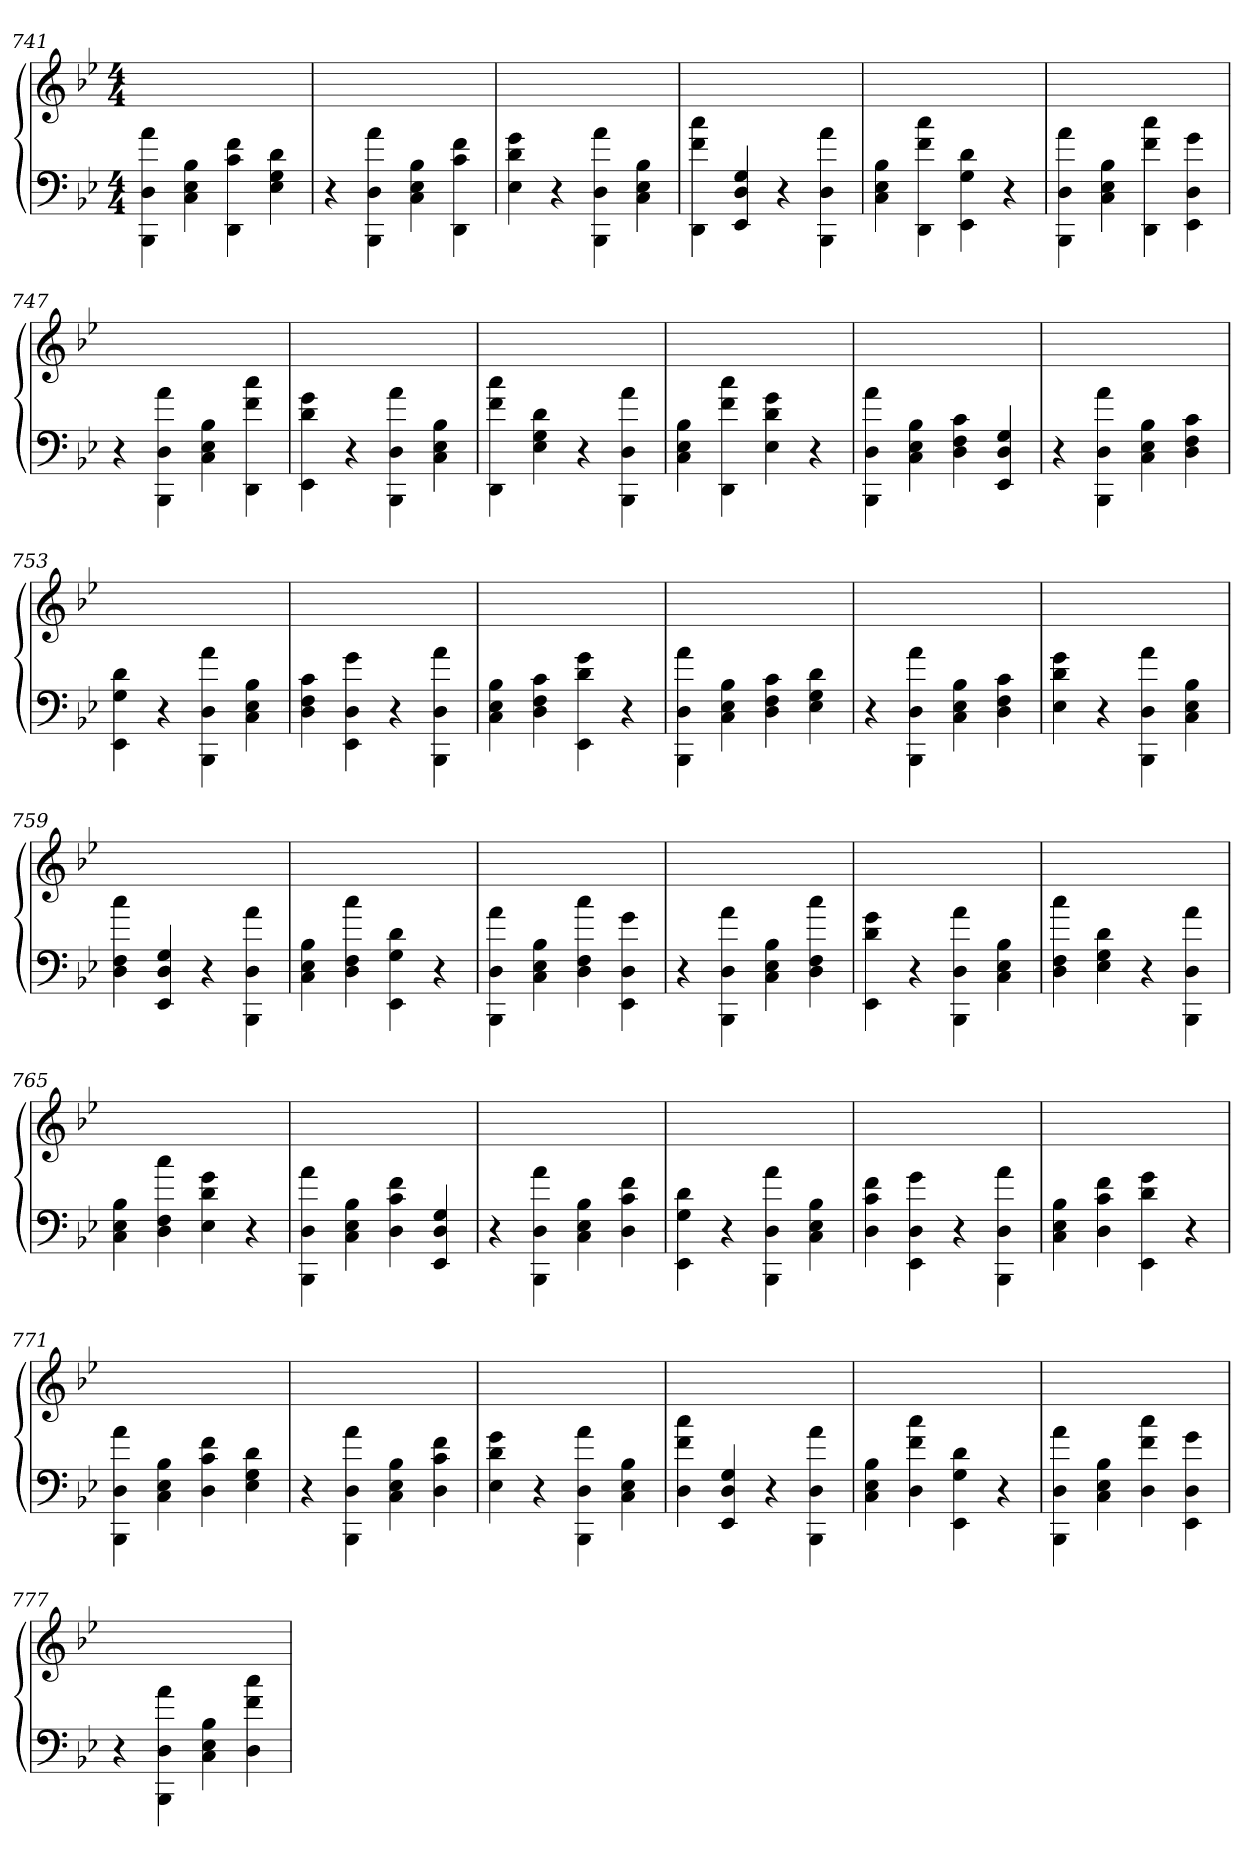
**kern	**kern
*part2	*part1
*staff2	*staff1
*clefF4	*clefG2
*k[b-e-]	*k[b-e-]
*B-:	*B-:
*M4/4	*M4/4
=741	=741
4BBB- 4D 4a	1ryy
4C 4E- 4B-	.
4DD 4c 4f	.
4E- 4G 4d	.
=742	=742
4r	1ryy
4BBB- 4D 4a	.
4C 4E- 4B-	.
4DD 4c 4f	.
=743	=743
4E- 4d 4g	1ryy
4r	.
4BBB- 4D 4a	.
4C 4E- 4B-	.
=744	=744
4DD 4f 4cc	1ryy
4EE- 4D 4G	.
4r	.
4BBB- 4D 4a	.
=745	=745
4C 4E- 4B-	1ryy
4DD 4f 4cc	.
4EE- 4G 4d	.
4r	.
=746	=746
4BBB- 4D 4a	1ryy
4C 4E- 4B-	.
4DD 4f 4cc	.
4EE- 4D 4g	.
=747	=747
4r	1ryy
4BBB- 4D 4a	.
4C 4E- 4B-	.
4DD 4f 4cc	.
=748	=748
4EE- 4d 4g	1ryy
4r	.
4BBB- 4D 4a	.
4C 4E- 4B-	.
=749	=749
4DD 4f 4cc	1ryy
4E- 4G 4d	.
4r	.
4BBB- 4D 4a	.
=750	=750
4C 4E- 4B-	1ryy
4DD 4f 4cc	.
4E- 4d 4g	.
4r	.
=751	=751
4BBB- 4D 4a	1ryy
4C 4E- 4B-	.
4D 4F 4c	.
4EE- 4D 4G	.
=752	=752
4r	1ryy
4BBB- 4D 4a	.
4C 4E- 4B-	.
4D 4F 4c	.
=753	=753
4EE- 4G 4d	1ryy
4r	.
4BBB- 4D 4a	.
4C 4E- 4B-	.
=754	=754
4D 4F 4c	1ryy
4EE- 4D 4g	.
4r	.
4BBB- 4D 4a	.
=755	=755
4C 4E- 4B-	1ryy
4D 4F 4c	.
4EE- 4d 4g	.
4r	.
=756	=756
4BBB- 4D 4a	1ryy
4C 4E- 4B-	.
4D 4F 4c	.
4E- 4G 4d	.
=757	=757
4r	1ryy
4BBB- 4D 4a	.
4C 4E- 4B-	.
4D 4F 4c	.
=758	=758
4E- 4d 4g	1ryy
4r	.
4BBB- 4D 4a	.
4C 4E- 4B-	.
=759	=759
4D 4F 4cc	1ryy
4EE- 4D 4G	.
4r	.
4BBB- 4D 4a	.
=760	=760
4C 4E- 4B-	1ryy
4D 4F 4cc	.
4EE- 4G 4d	.
4r	.
=761	=761
4BBB- 4D 4a	1ryy
4C 4E- 4B-	.
4D 4F 4cc	.
4EE- 4D 4g	.
=762	=762
4r	1ryy
4BBB- 4D 4a	.
4C 4E- 4B-	.
4D 4F 4cc	.
=763	=763
4EE- 4d 4g	1ryy
4r	.
4BBB- 4D 4a	.
4C 4E- 4B-	.
=764	=764
4D 4F 4cc	1ryy
4E- 4G 4d	.
4r	.
4BBB- 4D 4a	.
=765	=765
4C 4E- 4B-	1ryy
4D 4F 4cc	.
4E- 4d 4g	.
4r	.
=766	=766
4BBB- 4D 4a	1ryy
4C 4E- 4B-	.
4D 4c 4f	.
4EE- 4D 4G	.
=767	=767
4r	1ryy
4BBB- 4D 4a	.
4C 4E- 4B-	.
4D 4c 4f	.
=768	=768
4EE- 4G 4d	1ryy
4r	.
4BBB- 4D 4a	.
4C 4E- 4B-	.
=769	=769
4D 4c 4f	1ryy
4EE- 4D 4g	.
4r	.
4BBB- 4D 4a	.
=770	=770
4C 4E- 4B-	1ryy
4D 4c 4f	.
4EE- 4d 4g	.
4r	.
=771	=771
4BBB- 4D 4a	1ryy
4C 4E- 4B-	.
4D 4c 4f	.
4E- 4G 4d	.
=772	=772
4r	1ryy
4BBB- 4D 4a	.
4C 4E- 4B-	.
4D 4c 4f	.
=773	=773
4E- 4d 4g	1ryy
4r	.
4BBB- 4D 4a	.
4C 4E- 4B-	.
=774	=774
4D 4f 4cc	1ryy
4EE- 4D 4G	.
4r	.
4BBB- 4D 4a	.
=775	=775
4C 4E- 4B-	1ryy
4D 4f 4cc	.
4EE- 4G 4d	.
4r	.
=776	=776
4BBB- 4D 4a	1ryy
4C 4E- 4B-	.
4D 4f 4cc	.
4EE- 4D 4g	.
=777	=777
4r	1ryy
4BBB- 4D 4a	.
4C 4E- 4B-	.
4D 4f 4cc	.
=	=
*-	*-
